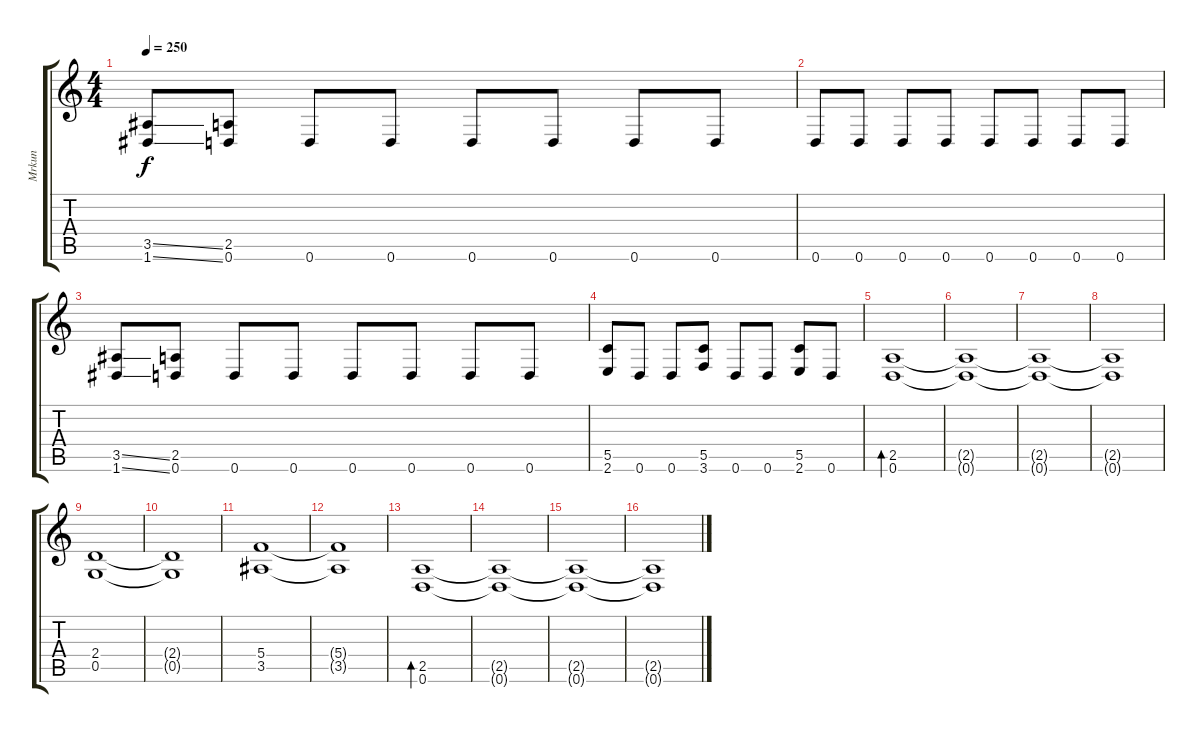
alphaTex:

\track ("Mrkun" "Mrkun") {instrument distortionguitar}
\staff {score tabs}
\tuning (D4 A3 F3 C3 G2 D2) {hide}
\ts (4 4)
\tempo 250
\clef g2
\ks c
(3.5{ss} 1.6{ss}).8{dy f} (2.5 0.6).8 0.6.8 0.6.8 0.6.8 0.6.8 0.6.8 0.6.8 |
0.6.8 0.6.8 0.6.8 0.6.8 0.6.8 0.6.8 0.6.8 0.6.8 |
(3.5{ss} 1.6{ss}).8 (2.5 0.6).8 0.6.8 0.6.8 0.6.8 0.6.8 0.6.8 0.6.8 |
(5.5 2.6).8 0.6.8 0.6.8 (5.5 3.6).8 0.6.8 0.6.8 (5.5 2.6).8 0.6.8 |
(2.5 0.6).1{bd 240} |
(2.5{t} 0.6{t}).1 |
(2.5{t} 0.6{t}).1 |
(2.5{t} 0.6{t}).1 |
(2.4 0.5).1 |
(2.4{t} 0.5{t}).1 |
(5.4 3.5).1 |
(5.4{t} 3.5{t}).1 |
(2.5 0.6).1{bd 240} |
(2.5{t} 0.6{t}).1 |
(2.5{t} 0.6{t}).1 |
(2.5{t} 0.6{t}).1
